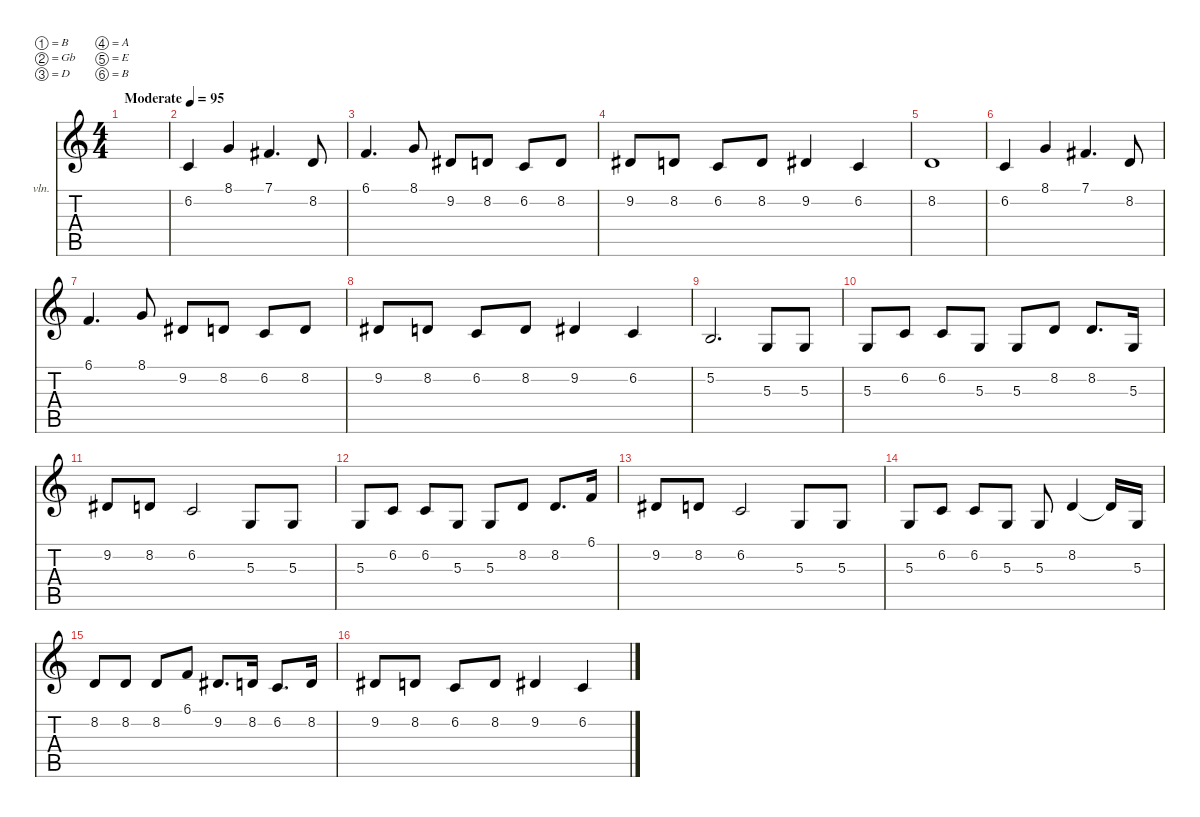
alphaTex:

\defaultSystemsLayout 2
\hideDynamics
\bracketExtendMode nobrackets
\firstSystemTrackNameOrientation horizontal
\otherSystemsTrackNameOrientation horizontal
\track ("Vocals" "vln.") {instrument synthstrings1}
\staff {score tabs}
\tuning (B3 Gb3 D3 A2 E2 B1)
\ts (4 4)
\beaming (8 2 2 2 2)
\scale
1.04794
\tempo (95 "Moderate")
\accidentals auto
\clef g2
\ottava regular
\simile none
\ks c
|
\scale
0.952065 6.2.4{beam Up} 8.1.4{beam Up} 7.1{acc #}.4{d beam Up} 8.2.8{beam Up} |
\scale
1.03043 6.1.4{d beam Up} 8.1.8{beam Up} 9.2{acc #}.8{beam Up} 8.2.8{beam Up} 6.2.8{beam Up} 8.2.8{beam Up} |
\scale
0.969568 9.2{acc #}.8{beam Up} 8.2.8{beam Up} 6.2.8{beam Up} 8.2.8{beam Up} 9.2{acc #}.4{beam Up} 6.2.4{beam Up} |
\scale
1.03043 8.2.1{beam Up} |
\scale
0.969568 6.2.4{beam Up} 8.1.4{beam Up} 7.1{acc #}.4{d beam Up} 8.2.8{beam Up} |
\scale
1.03043 6.1.4{d beam Up} 8.1.8{beam Up} 9.2{acc #}.8{beam Up} 8.2.8{beam Up} 6.2.8{beam Up} 8.2.8{beam Up} |
\scale
0.969568 9.2{acc #}.8{beam Up} 8.2.8{beam Up} 6.2.8{beam Up} 8.2.8{beam Up} 9.2{acc #}.4{beam Up} 6.2.4{beam Up} |
\scale
1.03043 5.2.2{d beam Up} 5.3.8{beam Up} 5.3.8{beam Up} |
\scale
0.969568 5.3.8{beam Up} 6.2.8{beam Up} 6.2.8{beam Up} 5.3.8{beam Up} 5.3.8{beam Up} 8.2.8{beam Up} 8.2.8{d beam Up} 5.3.16{beam Up} |
\scale
1.03043 9.2{acc #}.8{beam Up} 8.2.8{beam Up} 6.2.2{beam Up} 5.3.8{beam Up} 5.3.8{beam Up} |
\scale
0.969568 5.3.8{beam Up} 6.2.8{beam Up} 6.2.8{beam Up} 5.3.8{beam Up} 5.3.8{beam Up} 8.2.8{beam Up} 8.2.8{d beam Up} 6.1.16{beam Up} |
\scale
1.03043 9.2{acc #}.8{beam Up} 8.2.8{beam Up} 6.2.2{beam Up} 5.3.8{beam Up} 5.3.8{beam Up} |
\scale
0.969568 5.3.8{beam Up} 6.2.8{beam Up} 6.2.8{beam Up} 5.3.8{beam Up} 5.3.8{beam Up} 8.2.4{beam Up} 8.2{t}.16{beam Up} 5.3.16{beam Up} |
\scale
1.03043 8.2.8{beam Up} 8.2.8{beam Up} 8.2.8{beam Up} 6.1.8{beam Up} 9.2{acc #}.8{d beam Up} 8.2.16{beam Up} 6.2.8{d beam Up} 8.2.16{beam Up} |
\scale
0.969568 9.2{acc #}.8{beam Up} 8.2.8{beam Up} 6.2.8{beam Up} 8.2.8{beam Up} 9.2{acc #}.4{beam Up} 6.2.4{beam Up}
